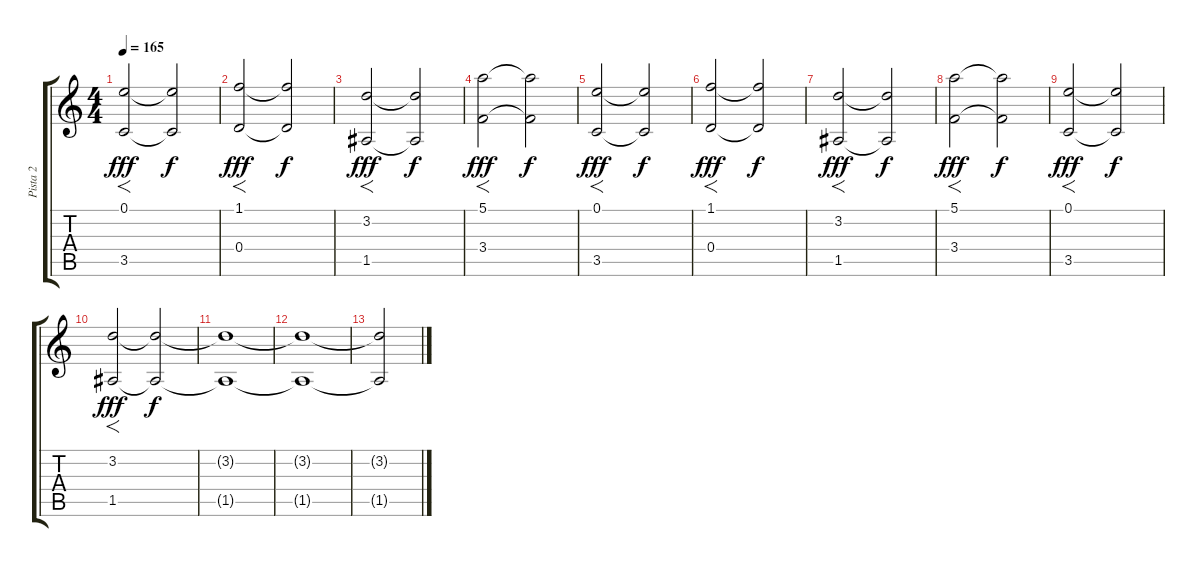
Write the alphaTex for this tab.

\track ("Pista 2" "Pista 2") {instrument electricguitarclean}
\staff {score tabs}
\tuning (E4 B3 G3 D3 A2 E2) {hide}
\ts (4 4)
\tempo 165
\clef g2
\ks c
(0.1 3.5).2{f dy fff} (0.1{t} 3.5{t}).2{dy f} |
(1.1 0.4).2{f dy fff} (1.1{t} 0.4{t}).2{dy f} |
(3.2 1.5).2{f dy fff} (3.2{t} 1.5{t}).2{dy f} |
(5.1 3.4).2{f dy fff} (5.1{t} 3.4{t}).2{dy f} |
(0.1 3.5).2{f dy fff} (0.1{t} 3.5{t}).2{dy f} |
(1.1 0.4).2{f dy fff} (1.1{t} 0.4{t}).2{dy f} |
(3.2 1.5).2{f dy fff} (3.2{t} 1.5{t}).2{dy f} |
(5.1 3.4).2{f dy fff} (5.1{t} 3.4{t}).2{dy f} |
(0.1 3.5).2{f dy fff} (0.1{t} 3.5{t}).2{dy f} |
(3.2 1.5).2{f dy fff} (3.2{t} 1.5{t}).2{dy f} |
(3.2{t} 1.5{t}).1 |
(3.2{t} 1.5{t}).1 |
(3.2{t} 1.5{t}).2
